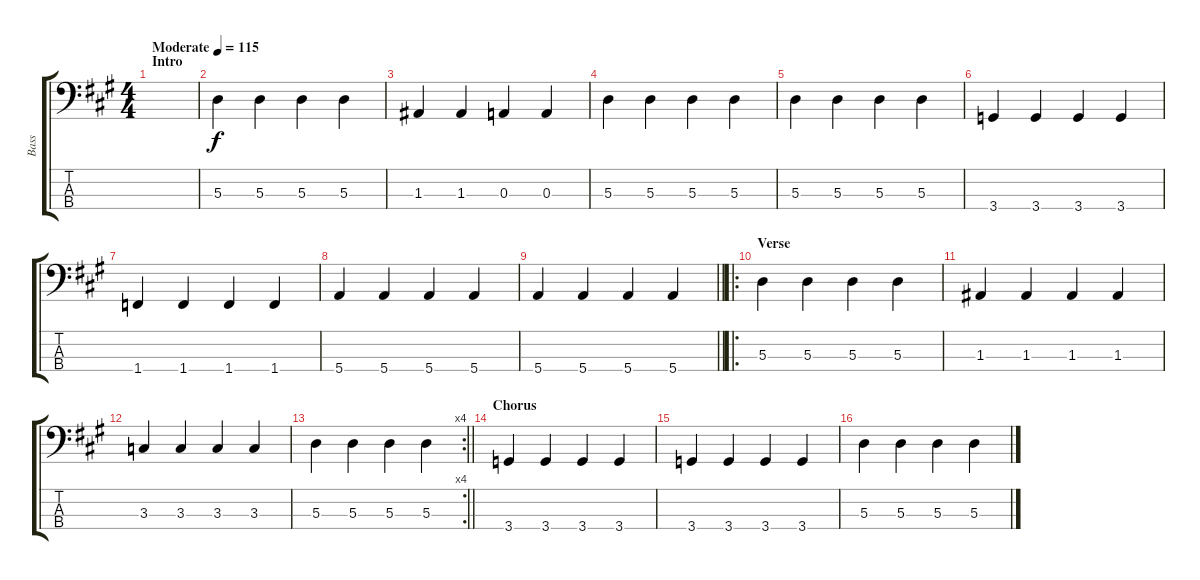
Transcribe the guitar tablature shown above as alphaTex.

\track ("Bass" "Bass") {instrument electricbassfinger}
\staff {score tabs}
\tuning (G2 D2 A1 E1) {hide}
\ts (4 4)
\section ("" "Intro")
\tempo (115 "Moderate")
\clef f4
\ks a
|
5.3.4 5.3.4 5.3.4 5.3.4 |
1.3.4 1.3.4 0.3.4 0.3.4 |
5.3.4 5.3.4 5.3.4 5.3.4 |
5.3.4 5.3.4 5.3.4 5.3.4 |
3.4.4 3.4.4 3.4.4 3.4.4 |
1.4.4 1.4.4 1.4.4 1.4.4 |
5.4.4 5.4.4 5.4.4 5.4.4 |
\barLineRight lightlight
5.4.4 5.4.4 5.4.4 5.4.4 |
\ro
\section ("" "Verse")
5.3.4 5.3.4 5.3.4 5.3.4 |
1.3.4 1.3.4 1.3.4 1.3.4 |
3.3.4 3.3.4 3.3.4 3.3.4 |
\rc 4
\barLineRight lightlight
5.3.4 5.3.4 5.3.4 5.3.4 |
\section ("" "Chorus")
3.4.4 3.4.4 3.4.4 3.4.4 |
3.4.4 3.4.4 3.4.4 3.4.4 |
5.3.4 5.3.4 5.3.4 5.3.4
